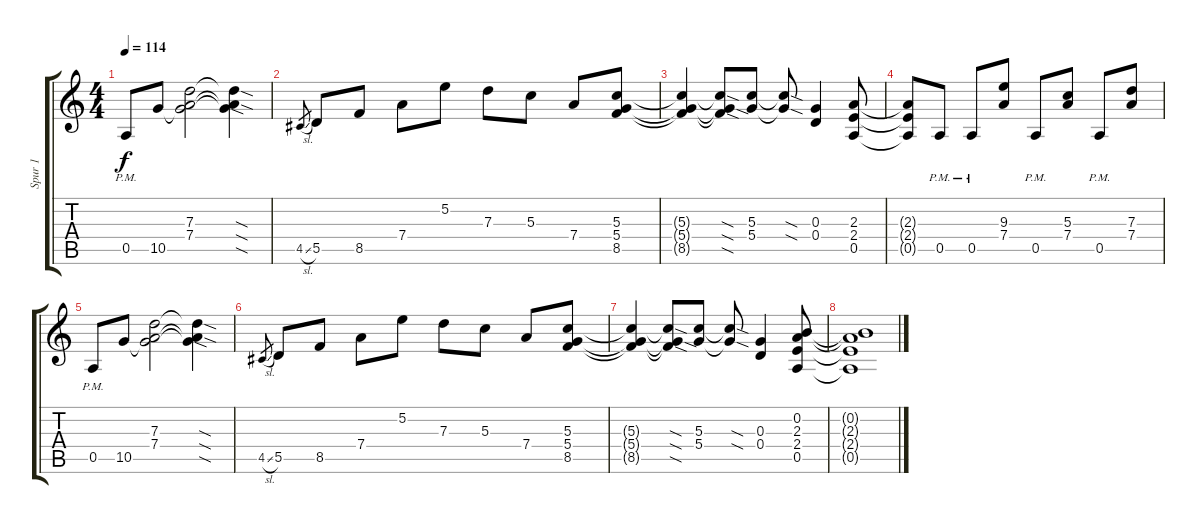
\track ("Spur 1" "Spur 1") {instrument overdrivenguitar}
\staff {score tabs}
\tuning (E4 B3 G3 D3 A2 E2) {hide}
\ts (4 4)
\tempo 114
\clef g2
\ks c
0.5{pm}.8{dy f} 10.5.8 (7.3 7.4 10.5{t}).2 (7.3{sod t} 7.4{sod t} 10.5{sod t}).4 |
4.5{sl}.8{gr} 5.5.8 8.5.8 7.4.8 5.2.8 7.3.8 5.3.8 7.4.8 (5.3 5.4 8.5).8 |
(5.3{t} 5.4{t} 8.5{t}).4 (5.3{sod t} 5.4{sod t} 8.5{sod t}).8 (5.3 5.4).8 (5.3{sod t} 5.4{sod t}).8 (0.3 0.4).4 (2.3 2.4 0.5).8 |
(2.3{t} 2.4{t} 0.5{t}).8 0.5{pm}.8 0.5{pm}.8 (9.3 7.4).8 0.5{pm}.8 (5.3 7.4).8 0.5{pm}.8 (7.3 7.4).8 |
0.5{pm}.8 10.5.8 (7.3 7.4 10.5{t}).2 (7.3{sod t} 7.4{sod t} 10.5{sod t}).4 |
4.5{sl}.8{gr} 5.5.8 8.5.8 7.4.8 5.2.8 7.3.8 5.3.8 7.4.8 (5.3 5.4 8.5).8 |
(5.3{t} 5.4{t} 8.5{t}).4 (5.3{sod t} 5.4{sod t} 8.5{sod t}).8 (5.3 5.4).8 (5.3{sod t} 5.4{sod t}).8 (0.3 0.4).4 (0.2 2.3 2.4 0.5).8 |
(0.2{t} 2.3{t} 2.4{t} 0.5{t}).1
